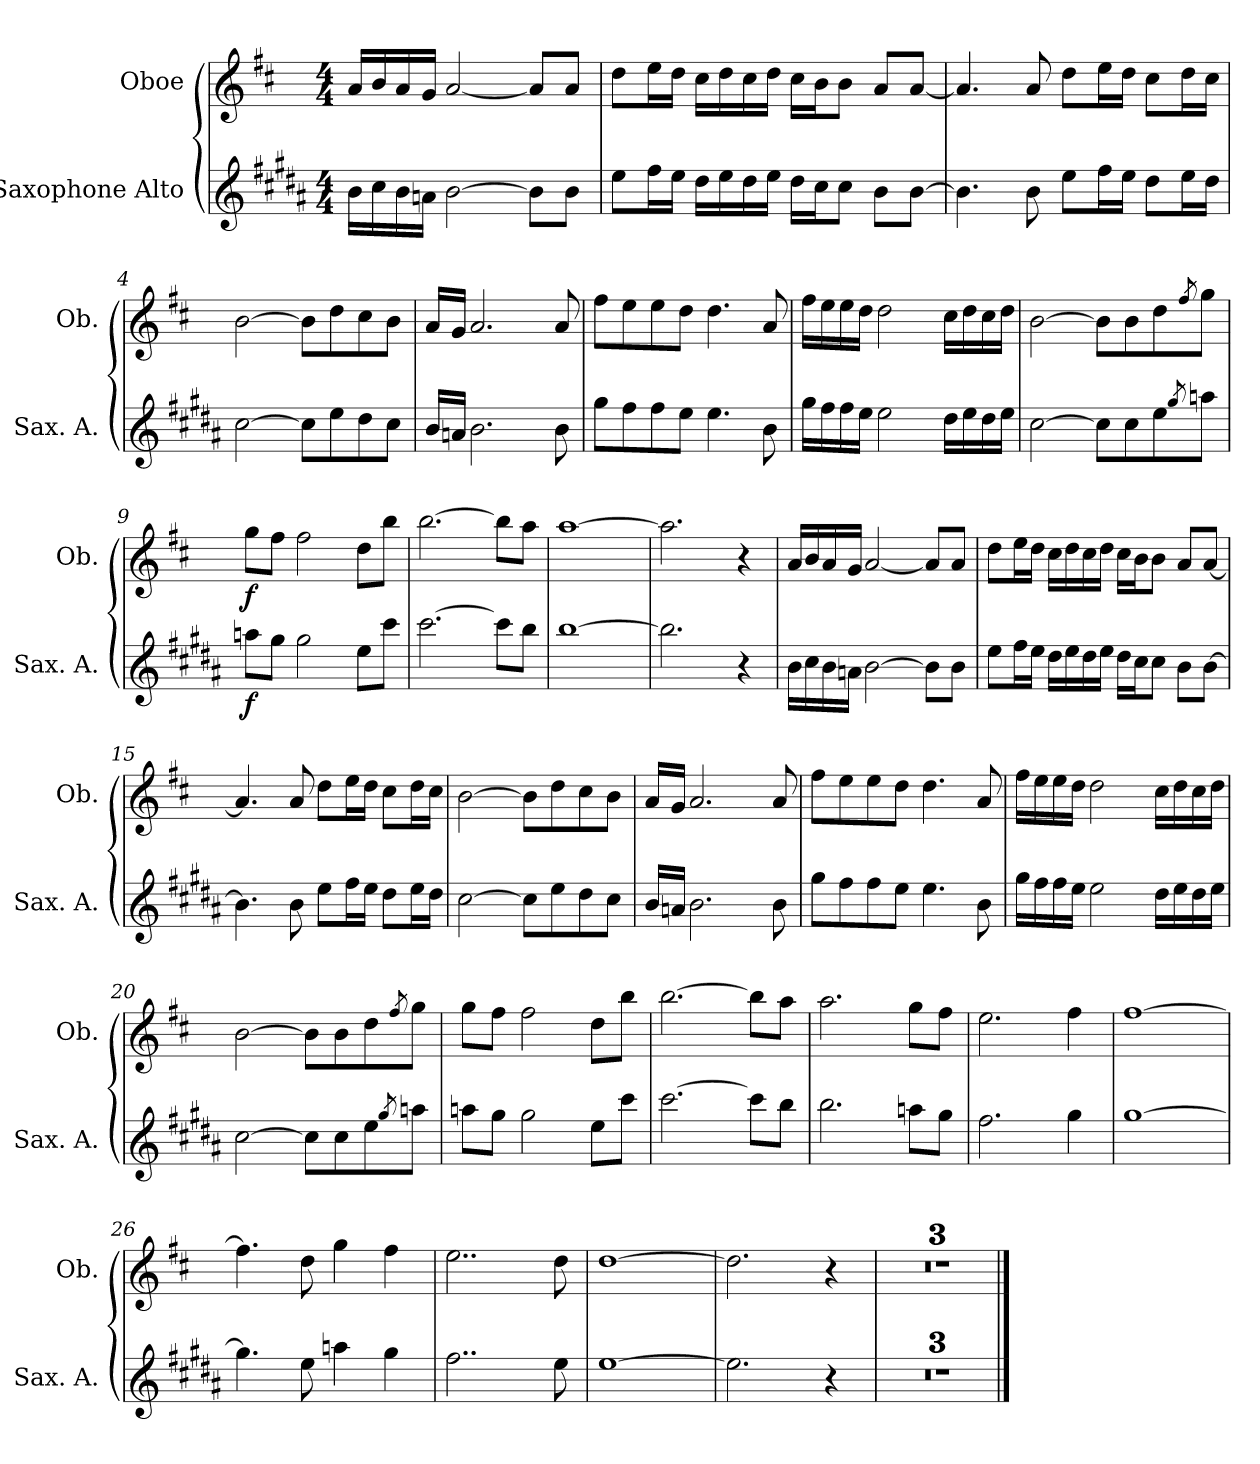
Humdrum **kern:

**kern	**dynam	**kern	**dynam
*part2	*part2	*part1	*part1
*staff2	*staff2	*staff1	*staff1
*I"Saxophone Alto	*	*I"Oboe	*
*I'Sax. A.	*	*I'Ob.	*
*clefG2	*	*clefG2	*
*ITrd5c9	*	*	*
*k[f#c#]	*	*k[f#c#]	*
*M4/4	*	*M4/4	*
*MM71	*	*MM71	*
=1	=1	=1	=1
16d\LL	.	16a/LL	.
16e\	.	16b/	.
16d\	.	16a/	.
16cn\JJ	.	16g/JJ	.
[2d\	.	[2a/	.
8d\L]	.	8a/L]	.
8d\J	.	8a/J	.
=2	=2	=2	=2
8g\L	.	8dd\L	.
16a\L	.	16ee\L	.
16g\JJ	.	16dd\JJ	.
16f#\LL	.	16cc#\LL	.
16g\	.	16dd\	.
16f#\	.	16cc#\	.
16g\JJ	.	16dd\JJ	.
16f#\LL	.	16cc#\LL	.
16e\J	.	16b\J	.
8e\J	.	8b\J	.
8d\L	.	8a/L	.
[8d\J	.	[8a/J	.
=3	=3	=3	=3
4.d\]	.	4.a/]	.
8d\	.	8a/	.
8g\L	.	8dd\L	.
16a\L	.	16ee\L	.
16g\JJ	.	16dd\JJ	.
8f#\L	.	8cc#\L	.
16g\L	.	16dd\L	.
16f#\JJ	.	16cc#\JJ	.
=4	=4	=4	=4
[2e\	.	[2b\	.
8e\L]	.	8b\L]	.
8g\	.	8dd\	.
8f#\	.	8cc#\	.
8e\J	.	8b\J	.
!!LO:LB:g=z
=5	=5	=5	=5
16d/LL	.	16a/LL	.
16cn/JJ	.	16g/JJ	.
2.d\	.	2.a/	.
8d\	.	8a/	.
=6	=6	=6	=6
8b\L	.	8ff#\L	.
8a\	.	8ee\	.
8a\	.	8ee\	.
8g\J	.	8dd\J	.
4.g\	.	4.dd\	.
8d\	.	8a/	.
=7	=7	=7	=7
16b\LL	.	16ff#\LL	.
16a\	.	16ee\	.
16a\	.	16ee\	.
16g\JJ	.	16dd\JJ	.
2g\	.	2dd\	.
16f#\LL	.	16cc#\LL	.
16g\	.	16dd\	.
16f#\	.	16cc#\	.
16g\JJ	.	16dd\JJ	.
=8	=8	=8	=8
[2e\	.	[2b\	.
8e\L]	.	8b\L]	.
8e\	.	8b\	.
8g\	.	8dd\	.
8qb/	.	8qff#/	.
8ccn\J	.	8gg\J	.
=9	=9	=9	=9
!	!LO:DY:b	!	!LO:DY:b
8ccn\L	f	8gg\L	f
8b\J	.	8ff#\J	.
2b\	.	2ff#\	.
8g\L	.	8dd\L	.
8ee\J	.	8bb\J	.
=10	=10	=10	=10
[2.ee\	.	[2.bb\	.
8ee\L]	.	8bb\L]	.
8dd\J	.	8aa\J	.
!!LO:LB:g=z
=11	=11	=11	=11
[1dd	.	[1aa	.
=12	=12	=12	=12
2.dd\]	.	2.aa\]	.
4r	.	4r	.
=13	=13	=13	=13
16d\LL	.	16a/LL	.
16e\	.	16b/	.
16d\	.	16a/	.
16cn\JJ	.	16g/JJ	.
[2d\	.	[2a/	.
8d\L]	.	8a/L]	.
8d\J	.	8a/J	.
=14	=14	=14	=14
8g\L	.	8dd\L	.
16a\L	.	16ee\L	.
16g\JJ	.	16dd\JJ	.
16f#\LL	.	16cc#\LL	.
16g\	.	16dd\	.
16f#\	.	16cc#\	.
16g\JJ	.	16dd\JJ	.
16f#\LL	.	16cc#\LL	.
16e\J	.	16b\J	.
8e\J	.	8b\J	.
8d\L	.	8a/L	.
[8d\J	.	[8a/J	.
=15	=15	=15	=15
4.d\]	.	4.a/]	.
8d\	.	8a/	.
8g\L	.	8dd\L	.
16a\L	.	16ee\L	.
16g\JJ	.	16dd\JJ	.
8f#\L	.	8cc#\L	.
16g\L	.	16dd\L	.
16f#\JJ	.	16cc#\JJ	.
=16	=16	=16	=16
[2e\	.	[2b\	.
8e\L]	.	8b\L]	.
8g\	.	8dd\	.
8f#\	.	8cc#\	.
8e\J	.	8b\J	.
!!LO:LB:g=z
=17	=17	=17	=17
16d/LL	.	16a/LL	.
16cn/JJ	.	16g/JJ	.
2.d\	.	2.a/	.
8d\	.	8a/	.
=18	=18	=18	=18
8b\L	.	8ff#\L	.
8a\	.	8ee\	.
8a\	.	8ee\	.
8g\J	.	8dd\J	.
4.g\	.	4.dd\	.
8d\	.	8a/	.
=19	=19	=19	=19
16b\LL	.	16ff#\LL	.
16a\	.	16ee\	.
16a\	.	16ee\	.
16g\JJ	.	16dd\JJ	.
2g\	.	2dd\	.
16f#\LL	.	16cc#\LL	.
16g\	.	16dd\	.
16f#\	.	16cc#\	.
16g\JJ	.	16dd\JJ	.
=20	=20	=20	=20
[2e\	.	[2b\	.
8e\L]	.	8b\L]	.
8e\	.	8b\	.
8g\	.	8dd\	.
8qb/	.	8qff#/	.
8ccn\J	.	8gg\J	.
=21	=21	=21	=21
8ccn\L	.	8gg\L	.
8b\J	.	8ff#\J	.
2b\	.	2ff#\	.
8g\L	.	8dd\L	.
8ee\J	.	8bb\J	.
=22	=22	=22	=22
[2.ee\	.	[2.bb\	.
8ee\L]	.	8bb\L]	.
8dd\J	.	8aa\J	.
!!LO:LB:g=z
=23	=23	=23	=23
2.dd\	.	2.aa\	.
8ccn\L	.	8gg\L	.
8b\J	.	8ff#\J	.
=24	=24	=24	=24
2.a\	.	2.ee\	.
4b\	.	4ff#\	.
=25	=25	=25	=25
[1b	.	[1ff#	.
=26	=26	=26	=26
4.b\]	.	4.ff#\]	.
8g\	.	8dd\	.
4ccn\	.	4gg\	.
4b\	.	4ff#\	.
=27	=27	=27	=27
2..a\	.	2..ee\	.
8g\	.	8dd\	.
=28	=28	=28	=28
[1g	.	[1dd	.
=29	=29	=29	=29
2.g\]	.	2.dd\]	.
4r	.	4r	.
=30	=30	=30	=30
1r	.	1r	.
=31	=31	=31	=31
1r	.	1r	.
=32	=32	=32	=32
1r	.	1r	.
==	==	==	==
*-	*-	*-	*-
